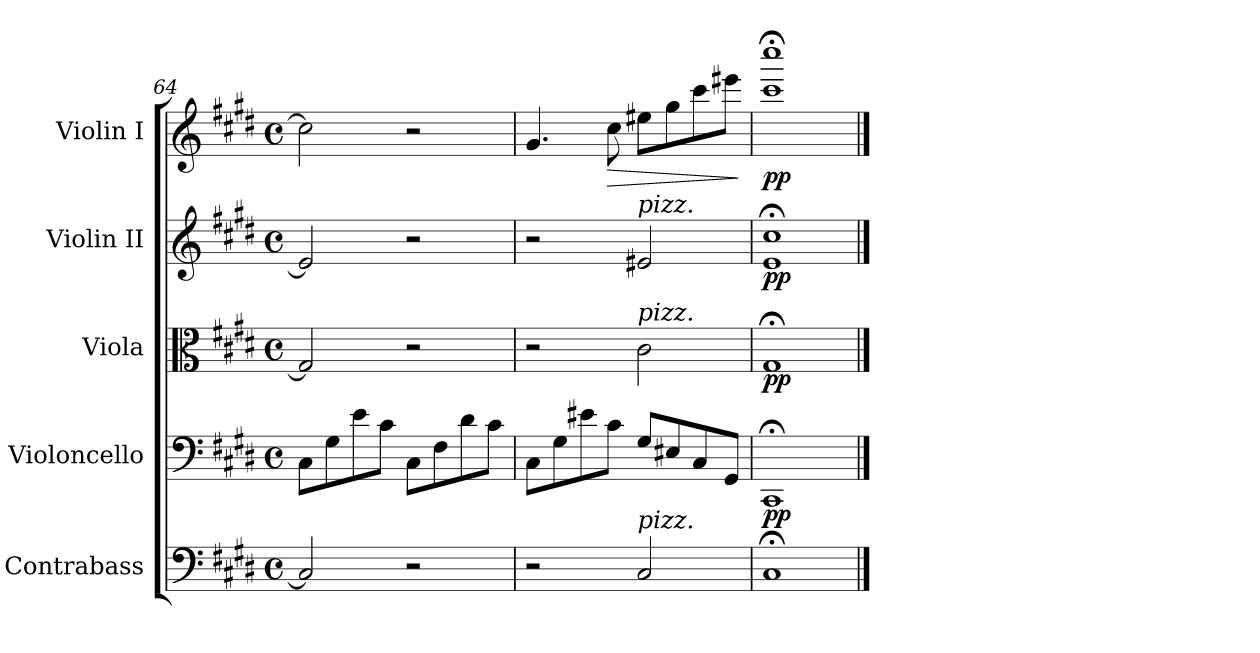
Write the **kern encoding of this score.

**kern	**kern	**dynam	**kern	**dynam	**kern	**dynam	**kern	**dynam
*part5	*part4	*part4	*part3	*part3	*part2	*part2	*part1	*part1
*staff5	*staff4	*staff4	*staff3	*staff3	*staff2	*staff2	*staff1	*staff1
*I"Contrabass	*I"Violoncello	*	*I"Viola	*	*I"Violin II	*	*I"Violin I	*
*I'Cb.	*I'Vc.	*	*I'Vla.	*	*I'Vln. II	*	*I'Vln. I	*
*clefF4	*clefF4	*	*clefC3	*	*clefG2	*	*clefG2	*
*ITrd7c12	*	*	*	*	*	*	*	*
*k[f#c#g#d#]	*k[f#c#g#d#]	*	*k[f#c#g#d#]	*	*k[f#c#g#d#]	*	*k[f#c#g#d#]	*
*M4/4	*M4/4	*	*M4/4	*	*M4/4	*	*M4/4	*
*met(c)	*met(c)	*	*met(c)	*	*met(c)	*	*met(c)	*
*MM45	*MM45	*	*MM45	*	*MM45	*	*MM45	*
=64	=64	=64	=64	=64	=64	=64	=64	=64
2CC#/]	8C#\L	.	2G#/]	.	2e/]	.	2cc#\]	.
.	8G#\	.	.	.	.	.	.	.
.	8e\	.	.	.	.	.	.	.
.	8c#\J	.	.	.	.	.	.	.
*	*	*	*	*	*	*	*MM43	*
2r	8C#\L	.	2r	.	2r	.	2r	.
.	8F#\	.	.	.	.	.	.	.
.	8d#\	.	.	.	.	.	.	.
.	8c#\J	.	.	.	.	.	.	.
=65	=65	=65	=65	=65	=65	=65	=65	=65
2r	8C#\L	.	2r	.	2r	.	4.g#/	.
.	8G#\	.	.	.	.	.	.	.
.	8e#X\	.	.	.	.	.	.	.
!	!	!	!	!	!	!	!	!LO:HP:b
.	8c#\J	.	.	.	.	.	8cc#\	>
*	*	*	*	*	*	*	*MM40	*
!	!	!	!	!	!LO:TX:a:i:t=pizz.	!	!	!
!	!	!	!LO:TX:a:i:t=pizz.	!	!	!	!	!
!LO:TX:a:i:t=pizz.	!	!	!	!	!	!	!	!
2CC#/	8G#/L	.	2c#\	.	2e#X/	.	8ee#X\L	.
*	*	*	*	*	*	*	*MM35	*
.	8E#X/	.	.	.	.	.	8gg#\	.
*	*	*	*	*	*	*	*MM30	*
.	8C#/	.	.	.	.	.	8ccc#\	.
*	*	*	*	*	*	*	*MM20	*
.	8GG#/J	.	.	.	.	.	8eee#X\J	.
.	.	.	.	.	.	.	.	]
=66	=66	=66	=66	=66	=66	=66	=66	=66
*	*	*	*	*	*	*	*MM45	*
!	!	!LO:DY:b	!	!LO:DY:b	!	!LO:DY:b	!	!LO:DY:b
1CC#;<	1CC#;<	pp	1G#;<	pp	1e;< 1cc#;<	pp	1ccc#!;< 1cccc#;<	pp
==	==	==	==	==	==	==	==	==
*-	*-	*-	*-	*-	*-	*-	*-	*-
